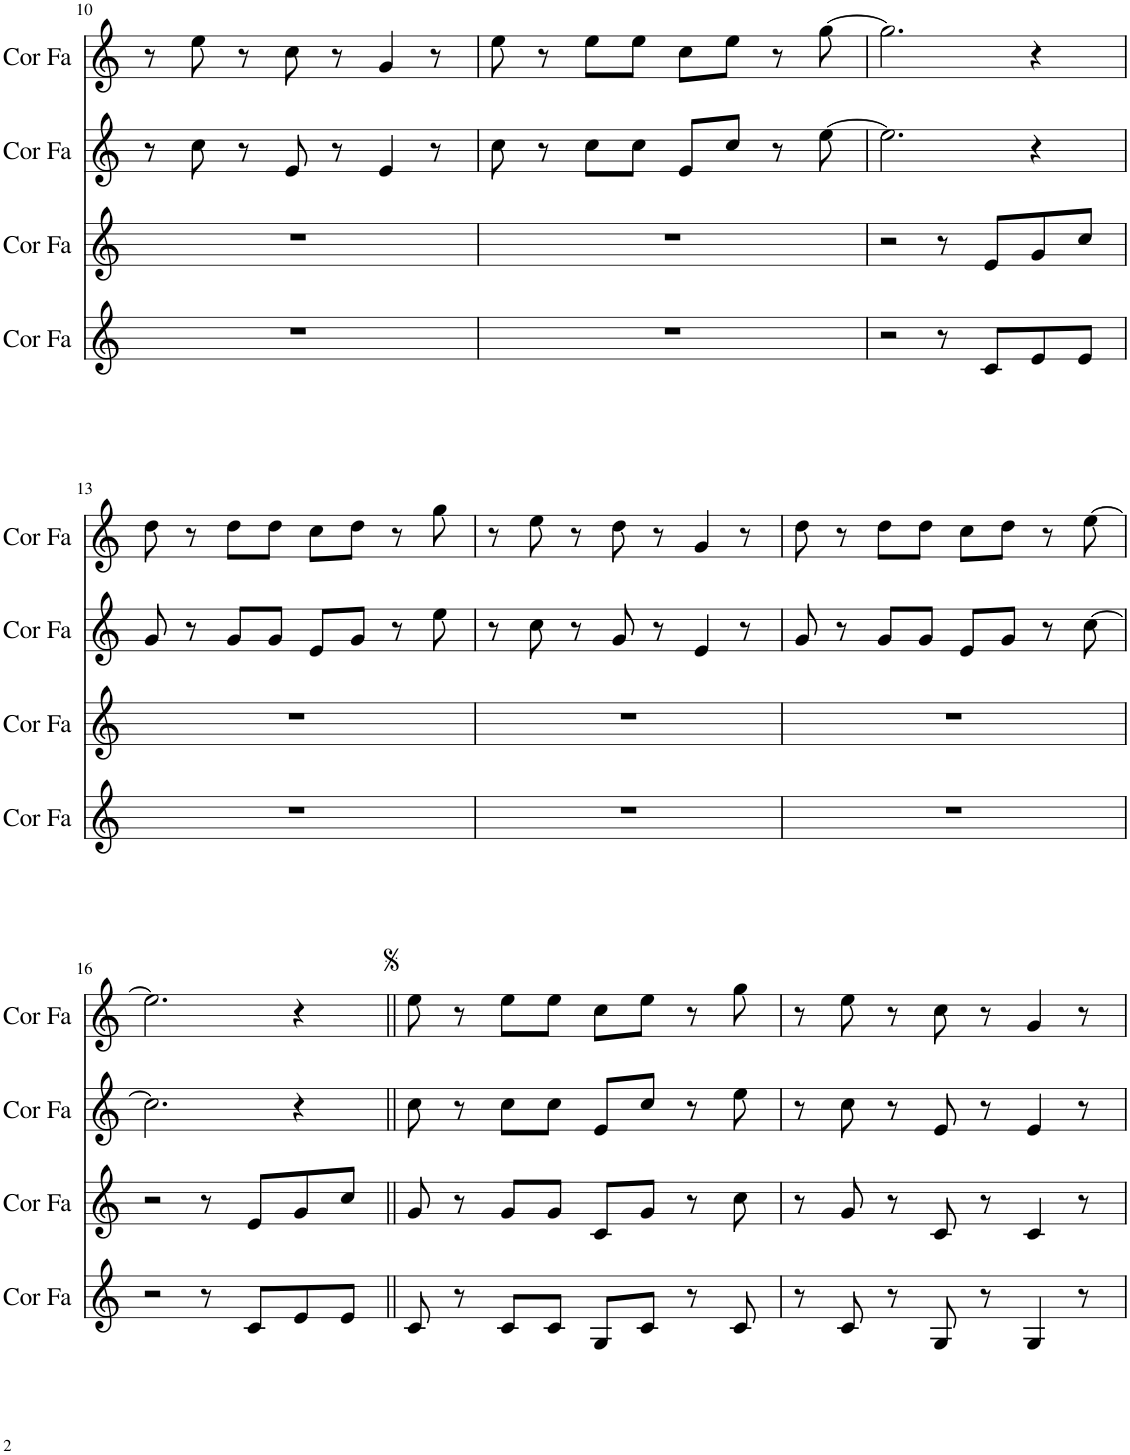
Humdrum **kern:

**kern	**kern	**kern	**kern
*part4	*part3	*part2	*part1
*staff4	*staff3	*staff2	*staff1
*I"Cor en Fa	*I"Cor en Fa	*I"Cor en Fa	*I"Cor en Fa
*I'Cor Fa	*I'Cor Fa	*I'Cor Fa	*I'Cor Fa
!!LO:PB:g=z
*clefG2	*clefG2	*clefG2	*clefG2
*Trd4c7	*Trd4c7	*Trd4c7	*Trd4c7
*k[]	*k[]	*k[]	*k[]
*M4/4	*M4/4	*M4/4	*M4/4
=10	=10	=10	=10
1r	1r	8r	8r
.	.	8cc\	8ee\
.	.	8r	8r
.	.	8e/	8cc\
.	.	8r	8r
.	.	4e/	4g/
.	.	8r	8r
=11	=11	=11	=11
1r	1r	8cc\	8ee\
.	.	8r	8r
.	.	8cc\L	8ee\L
.	.	8cc\J	8ee\J
.	.	8e/L	8cc\L
.	.	8cc/J	8ee\J
.	.	8r	8r
.	.	[8ee\	[8gg\
=12	=12	=12	=12
2r	2r	2.ee\]	2.gg\]
8r	8r	.	.
8c/L	8e/L	.	.
8e/	8g/	4r	4r
8e/J	8cc/J	.	.
!!LO:LB:g=z
=13	=13	=13	=13
1r	1r	8g/	8dd\
.	.	8r	8r
.	.	8g/L	8dd\L
.	.	8g/J	8dd\J
.	.	8e/L	8cc\L
.	.	8g/J	8dd\J
.	.	8r	8r
.	.	8ee\	8gg\
=14	=14	=14	=14
1r	1r	8r	8r
.	.	8cc\	8ee\
.	.	8r	8r
.	.	8g/	8dd\
.	.	8r	8r
.	.	4e/	4g/
.	.	8r	8r
=15	=15	=15	=15
1r	1r	8g/	8dd\
.	.	8r	8r
.	.	8g/L	8dd\L
.	.	8g/J	8dd\J
.	.	8e/L	8cc\L
.	.	8g/J	8dd\J
.	.	8r	8r
.	.	[8cc\	[8ee\
!!LO:LB:g=z
=16	=16	=16	=16
2r	2r	2.cc\]	2.ee\]
8r	8r	.	.
8c/L	8e/L	.	.
8e/	8g/	4r	4r
8e/J	8cc/J	.	.
=17||	=17||	=17||	=17||
8c/	8g/	8cc\	8ee\
8r	8r	8r	8r
8c/L	8g/L	8cc\L	8ee\L
8c/J	8g/J	8cc\J	8ee\J
8G/L	8c/L	8e/L	8cc\L
8c/J	8g/J	8cc/J	8ee\J
8r	8r	8r	8r
8c/	8cc\	8ee\	8gg\
=18	=18	=18	=18
8r	8r	8r	8r
8c/	8g/	8cc\	8ee\
8r	8r	8r	8r
8G/	8c/	8e/	8cc\
8r	8r	8r	8r
4G/	4c/	4e/	4g/
8r	8r	8r	8r
=	=	=	=
*-	*-	*-	*-
